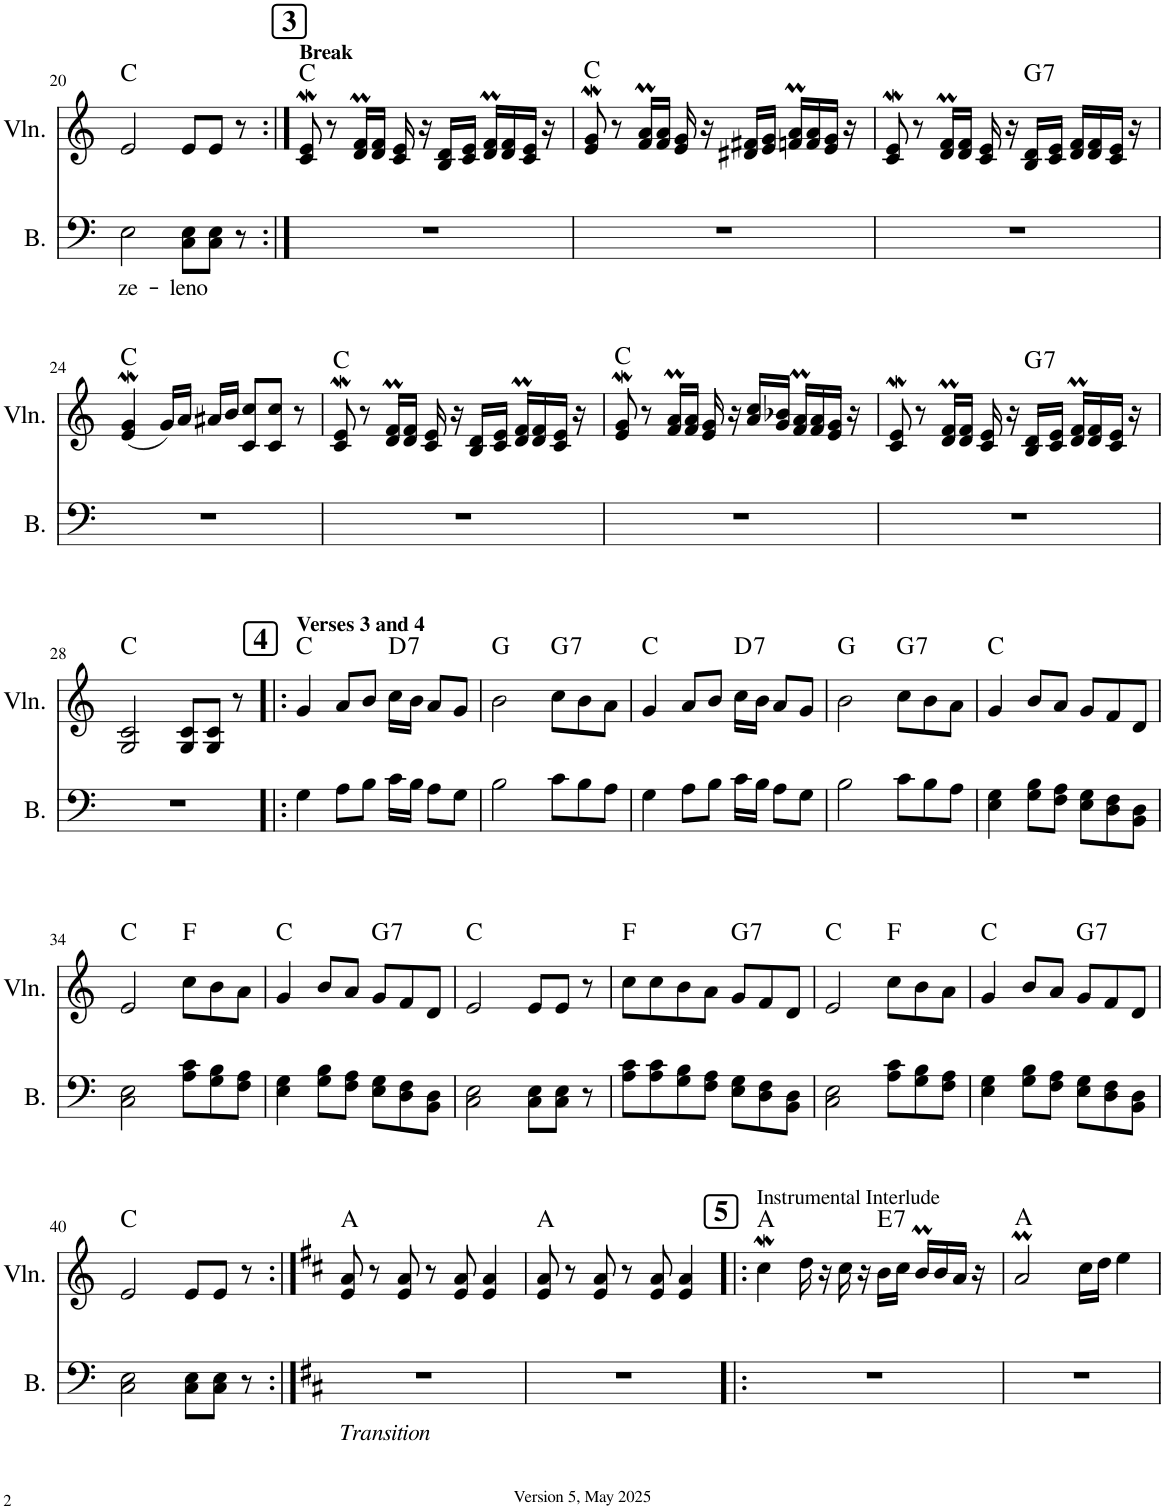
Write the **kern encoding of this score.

**kern	**text	**kern	**harte
*part2	*part2	*part1	*part1
*staff2	*staff2	*staff1	*
*I"Bass	*	*I"Violin	*
*I'B.	*	*I'Vln.	*
!!LO:PB:g=z
*clefF4	*	*clefG2	*
*k[]	*	*k[]	*
*M7/8	*	*M7/8	*
=20	=20	=20	=20
!	!LO:LY:b	!	!
2E\	ze-	2e/	C:maj
!	!LO:LY:b	!	!
8C\ 8E\L	-leno	8e/L	.
8C\ 8E\J	.	8e/J	.
8r	.	8r	.
!!LO:REH:place=s1:a:B:cj:fs=14:t=3
=21:|!	=21:|!	=21:|!	=21:|!
!	!	!LO:TX:a:B:t=Break	!
2..r	.	8c/M 8e/M	C:maj
.	.	8r	.
.	.	16d/M 16f/MLL	.
.	.	16d/ 16f/JJ	.
.	.	16c/ 16e/	.
.	.	16r	.
.	.	16B/ 16d/LL	.
.	.	16c/ 16e/JJ	.
.	.	16d/M 16f/MLL	.
.	.	16d/ 16f/	.
.	.	16c/ 16e/JJ	.
.	.	16r	.
=22	=22	=22	=22
2..r	.	8e/m 8g/m	C:maj
.	.	8r	.
.	.	16f/M 16a/MLL	.
.	.	16f/ 16a/JJ	.
.	.	16e/ 16g/	.
.	.	16r	.
.	.	16d#X/ 16f#X/LL	.
.	.	16e/ 16g/JJ	.
.	.	16fn/M 16a/MLL	.
.	.	16f/ 16a/	.
.	.	16e/ 16g/JJ	.
.	.	16r	.
=23	=23	=23	=23
2..r	.	8c/M 8e/M	.
.	.	8r	.
.	.	16d/M 16f/MLL	.
.	.	16d/ 16f/JJ	.
.	.	16c/ 16e/	.
.	.	16r	.
!	!	!	!LO:H:kt=7
.	.	16B/ 16d/LL	G:7
.	.	16c/ 16e/JJ	.
.	.	16d/ 16f/LL	.
.	.	16d/ 16f/	.
.	.	16c/ 16e/JJ	.
.	.	16r	.
!!LO:LB:g=z
=24	=24	=24	=24
2..r	.	(4e/m 4g/m	C:maj
.	.	16g/LL)	.
.	.	16a/JJ	.
.	.	16a#X/LL	.
.	.	16b/JJ	.
.	.	8c/ 8cc/L	.
.	.	8c/ 8cc/J	.
.	.	8r	.
=25	=25	=25	=25
2..r	.	8c/M 8e/M	C:maj
.	.	8r	.
.	.	16d/M 16f/MLL	.
.	.	16d/ 16f/JJ	.
.	.	16c/ 16e/	.
.	.	16r	.
.	.	16B/ 16d/LL	.
.	.	16c/ 16e/JJ	.
.	.	16d/M 16f/MLL	.
.	.	16d/ 16f/	.
.	.	16c/ 16e/JJ	.
.	.	16r	.
=26	=26	=26	=26
2..r	.	8e/m 8g/m	C:maj
.	.	8r	.
.	.	16f/M 16a/MLL	.
.	.	16f/ 16a/JJ	.
.	.	16e/ 16g/	.
.	.	16r	.
.	.	16a/ 16cc/LL	.
.	.	16g/ 16b-X/JJ	.
.	.	16f/M 16a/MLL	.
.	.	16f/ 16a/	.
.	.	16e/ 16g/JJ	.
.	.	16r	.
=27	=27	=27	=27
2..r	.	8c/M 8e/M	.
.	.	8r	.
.	.	16d/M 16f/MLL	.
.	.	16d/ 16f/JJ	.
.	.	16c/ 16e/	.
.	.	16r	.
!	!	!	!LO:H:kt=7
.	.	16B/ 16d/LL	G:7
.	.	16c/ 16e/JJ	.
.	.	16d/M 16f/MLL	.
.	.	16d/ 16f/	.
.	.	16c/ 16e/JJ	.
.	.	16r	.
!!LO:LB:g=z
=28	=28	=28	=28
2..r	.	2G/ 2c/	C:maj
.	.	8G/ 8c/L	.
.	.	8G/ 8c/J	.
.	.	8r	.
!!LO:REH:place=s1:a:B:cj:fs=14:t=4
=29!|:	=29!|:	=29!|:	=29!|:
!	!	!LO:TX:a:B:t=Verses 3 and 4	!
4G\	.	4g/	C:maj
8A\L	.	8a/L	.
8B\J	.	8b/J	.
!	!	!	!LO:H:kt=7
16c\LL	.	16cc\LL	D:7
16B\JJ	.	16b\JJ	.
8A\L	.	8a/L	.
8G\J	.	8g/J	.
=30	=30	=30	=30
2B\	.	2b\	G:maj
!	!	!	!LO:H:kt=7
8c\L	.	8cc\L	G:7
8B\	.	8b\	.
8A\J	.	8a\J	.
=31	=31	=31	=31
4G\	.	4g/	C:maj
8A\L	.	8a/L	.
8B\J	.	8b/J	.
!	!	!	!LO:H:kt=7
16c\LL	.	16cc\LL	D:7
16B\JJ	.	16b\JJ	.
8A\L	.	8a/L	.
8G\J	.	8g/J	.
=32	=32	=32	=32
2B\	.	2b\	G:maj
!	!	!	!LO:H:kt=7
8c\L	.	8cc\L	G:7
8B\	.	8b\	.
8A\J	.	8a\J	.
=33	=33	=33	=33
4E\ 4G\	.	4g/	C:maj
8G\ 8B\L	.	8b/L	.
8F\ 8A\J	.	8a/J	.
8E\ 8G\L	.	8g/L	.
8D\ 8F\	.	8f/	.
8BB\ 8D\J	.	8d/J	.
!!LO:LB:g=z
=34	=34	=34	=34
2C\ 2E\	.	2e/	C:maj
8A\ 8c\L	.	8cc\L	F:maj
8G\ 8B\	.	8b\	.
8F\ 8A\J	.	8a\J	.
=35	=35	=35	=35
4E\ 4G\	.	4g/	C:maj
8G\ 8B\L	.	8b/L	.
8F\ 8A\J	.	8a/J	.
!	!	!	!LO:H:kt=7
8E\ 8G\L	.	8g/L	G:7
8D\ 8F\	.	8f/	.
8BB\ 8D\J	.	8d/J	.
=36	=36	=36	=36
2C\ 2E\	.	2e/	C:maj
8C\ 8E\L	.	8e/L	.
8C\ 8E\J	.	8e/J	.
8r	.	8r	.
=37	=37	=37	=37
8A\ 8c\L	.	8cc\L	F:maj
8A\ 8c\	.	8cc\	.
8G\ 8B\	.	8b\	.
8F\ 8A\J	.	8a\J	.
!	!	!	!LO:H:kt=7
8E\ 8G\L	.	8g/L	G:7
8D\ 8F\	.	8f/	.
8BB\ 8D\J	.	8d/J	.
=38	=38	=38	=38
2C\ 2E\	.	2e/	C:maj
8A\ 8c\L	.	8cc\L	F:maj
8G\ 8B\	.	8b\	.
8F\ 8A\J	.	8a\J	.
=39	=39	=39	=39
4E\ 4G\	.	4g/	C:maj
8G\ 8B\L	.	8b/L	.
8F\ 8A\J	.	8a/J	.
!	!	!	!LO:H:kt=7
8E\ 8G\L	.	8g/L	G:7
8D\ 8F\	.	8f/	.
8BB\ 8D\J	.	8d/J	.
!!LO:LB:g=z
=40	=40	=40	=40
2C\ 2E\	.	2e/	C:maj
8C\ 8E\L	.	8e/L	.
8C\ 8E\J	.	8e/J	.
8r	.	8r	.
=41:|!	=41:|!	=41:|!	=41:|!
*k[f#c#]	*	*k[f#c#]	*
!LO:TX:b:i:t=Transition	!	!	!
2..r	.	8e/ 8a/	A:maj
.	.	8r	.
.	.	8e/ 8a/	.
.	.	8r	.
.	.	8e/ 8a/	.
.	.	4e/ 4a/	.
=42	=42	=42	=42
2..r	.	8e/ 8a/	A:maj
.	.	8r	.
.	.	8e/ 8a/	.
.	.	8r	.
.	.	8e/ 8a/	.
.	.	4e/ 4a/	.
!!LO:REH:place=s1:a:B:cj:fs=14:t=5
=43!|:	=43!|:	=43!|:	=43!|:
!	!	!LO:TX:a:t=Instrumental Interlude	!
2..r	.	4cc#W\	A:maj
.	.	16dd\	.
.	.	16r	.
.	.	16cc#\	.
.	.	16r	.
!	!	!	!LO:H:kt=7
.	.	16b\LL	E:7
.	.	16cc#\JJ	.
.	.	16bM/LL	.
.	.	16b/	.
.	.	16a/JJ	.
.	.	16r	.
=44	=44	=44	=44
2..r	.	2aM/	A:maj
.	.	16cc#\LL	.
.	.	16dd\JJ	.
.	.	4ee\	.
=	=	=	=
*-	*-	*-	*-
